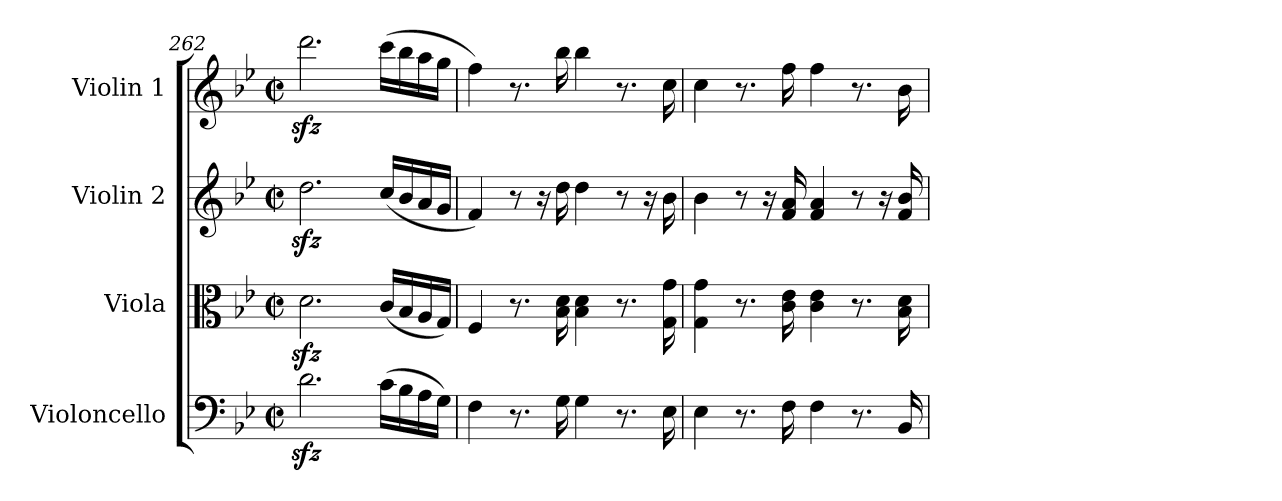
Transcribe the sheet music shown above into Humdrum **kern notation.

**kern	**kern	**kern	**kern
*part4	*part3	*part2	*part1
*staff4	*staff3	*staff2	*staff1
*I"Violoncello	*I"Viola	*I"Violin 2	*I"Violin 1
*I'Vc	*I'Vla	*I'Vln	*I'Vln
*clefF4	*clefC3	*clefG2	*clefG2
*k[b-e-]	*k[b-e-]	*k[b-e-]	*k[b-e-]
*M2/2	*M2/2	*M2/2	*M2/2
*met(c|)	*met(c|)	*met(c|)	*met(c|)
=262	=262	=262	=262
2.dzz<\	2.dzz<\	2.ddzz<\	2.dddzz<\
(16c\LL	(16c/LL	(16cc/LL	(16ccc\LL
16B-\	16B-/	16b-/	16bb-\
16A\	16A/	16a/	16aa\
16G\JJ)	16G/JJ)	16g/JJ	16gg\JJ
!!LO:PB:g=z
=263	=263	=263	=263
4F\	4F/	4f/)	4ff\)
8.r	8.r	8r	8.r
.	.	16r	.
16G\	16B-\ 16d\	16dd\	16bb-\
4G\	4B-\ 4d\	4dd\	4bb-\
8.r	8.r	8r	8.r
.	.	16r	.
16E-\	16G\ 16g\	16b-\	16cc\
=264	=264	=264	=264
4E-\	4G\ 4g\	4b-\	4cc\
8.r	8.r	8r	8.r
.	.	16r	.
16F\	16c\ 16e-\	16f/ 16a/	16ff\
4F\	4c\ 4e-\	4f/ 4a/	4ff\
8.r	8.r	8r	8.r
.	.	16r	.
16BB-/	16B-\ 16d\	16f/ 16b-/	16b-\
=	=	=	=
*-	*-	*-	*-
